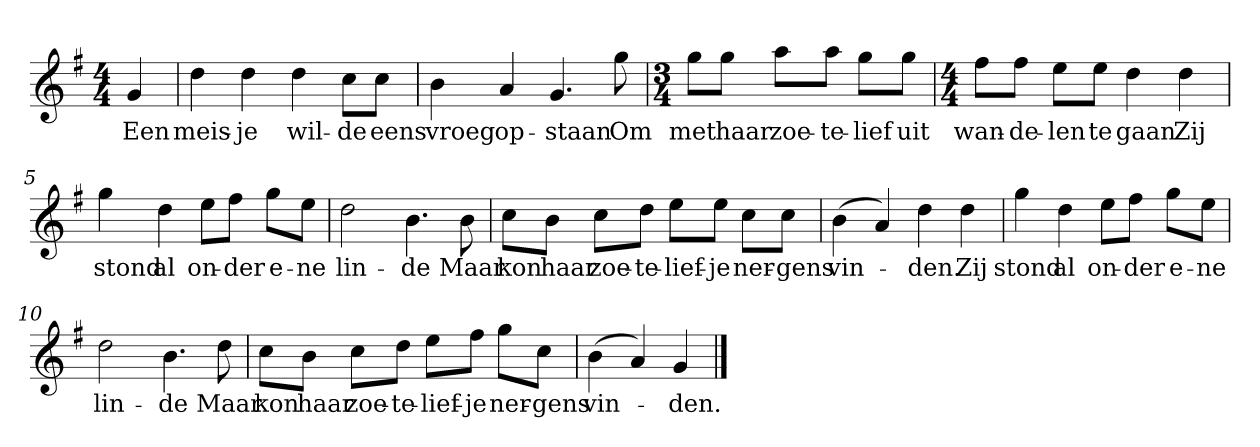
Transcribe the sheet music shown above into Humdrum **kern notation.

**kern	**text
*part1	*part1
*staff1	*staff1
*clefG2	*
*k[f#]	*
*G:	*
*M4/4	*
*MM120	*
=	=
4g	Een
=1	=1
4dd	meis-
4dd	-je
4dd	wil-
8cc\L	-de
8cc\J	eens
=2	=2
4b	vroeg
4a	op-
4.g	-staan
8gg	Om
=3	=3
*M3/4	*
8gg\L	met
8gg\J	haar
8aa\L	zoe-
8aa\J	-te-
8gg\L	-lief
8gg\J	uit
=4	=4
*M4/4	*
8ff#\L	wan-
8ff#\J	-de-
8ee\L	-len
8ee\J	te
4dd	gaan
4dd	Zij
=5	=5
4gg	stond
4dd	al
8ee\L	on-
8ff#\J	-der
8gg\L	e-
8ee\J	-ne
=6	=6
2dd	lin-
4.b	-de
8b	Maar
=7	=7
8cc\L	kon
8b\J	haar
8cc\L	zoe-
8dd\J	-te-
8ee\L	-lief-
8ee\J	-je
8cc\L	ner-
8cc\J	-gens
=8	=8
(4b	vin-
4a)	.
4dd	-den.
4dd	Zij
=9	=9
4gg	stond
4dd	al
8ee\L	on-
8ff#\J	-der
8gg\L	e-
8ee\J	-ne
=10	=10
2dd	lin-
4.b	-de
8dd	Maar
=11	=11
8cc\L	kon
8b\J	haar
8cc\L	zoe-
8dd\J	-te-
8ee\L	-lief-
8ff#\J	-je
8gg\L	ner-
8cc\J	-gens
=12	=12
(4b	vin-
4a)	.
4g	-den.
==	==
*-	*-
